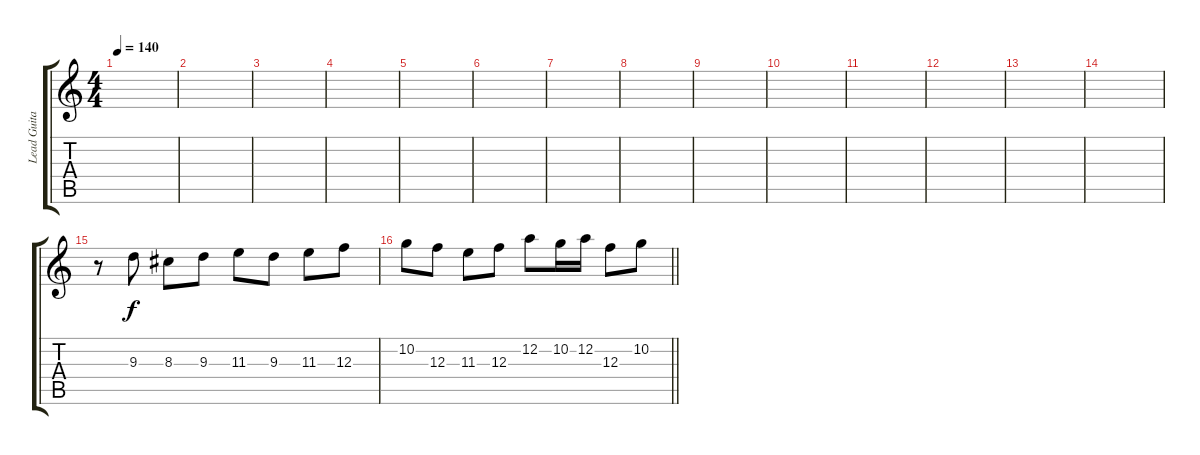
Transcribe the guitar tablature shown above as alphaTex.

\track ("Lead Guitar" "Lead Guita") {instrument distortionguitar}
\staff {score tabs}
\tuning (D4 A3 F3 C3 G2 D2) {hide}
\ts (4 4)
\tempo 140
\clef g2
\ks c
|
|
|
|
|
|
|
|
|
|
|
|
|
|
r.8{volume 13} 9.3.8 8.3.8 9.3.8 11.3.8 9.3.8 11.3.8 12.3.8 |
\barLineRight lightlight
10.2.8 12.3.8 11.3.8 12.3.8 12.2.8 10.2.16 12.2.16 12.3.8 10.2.8
